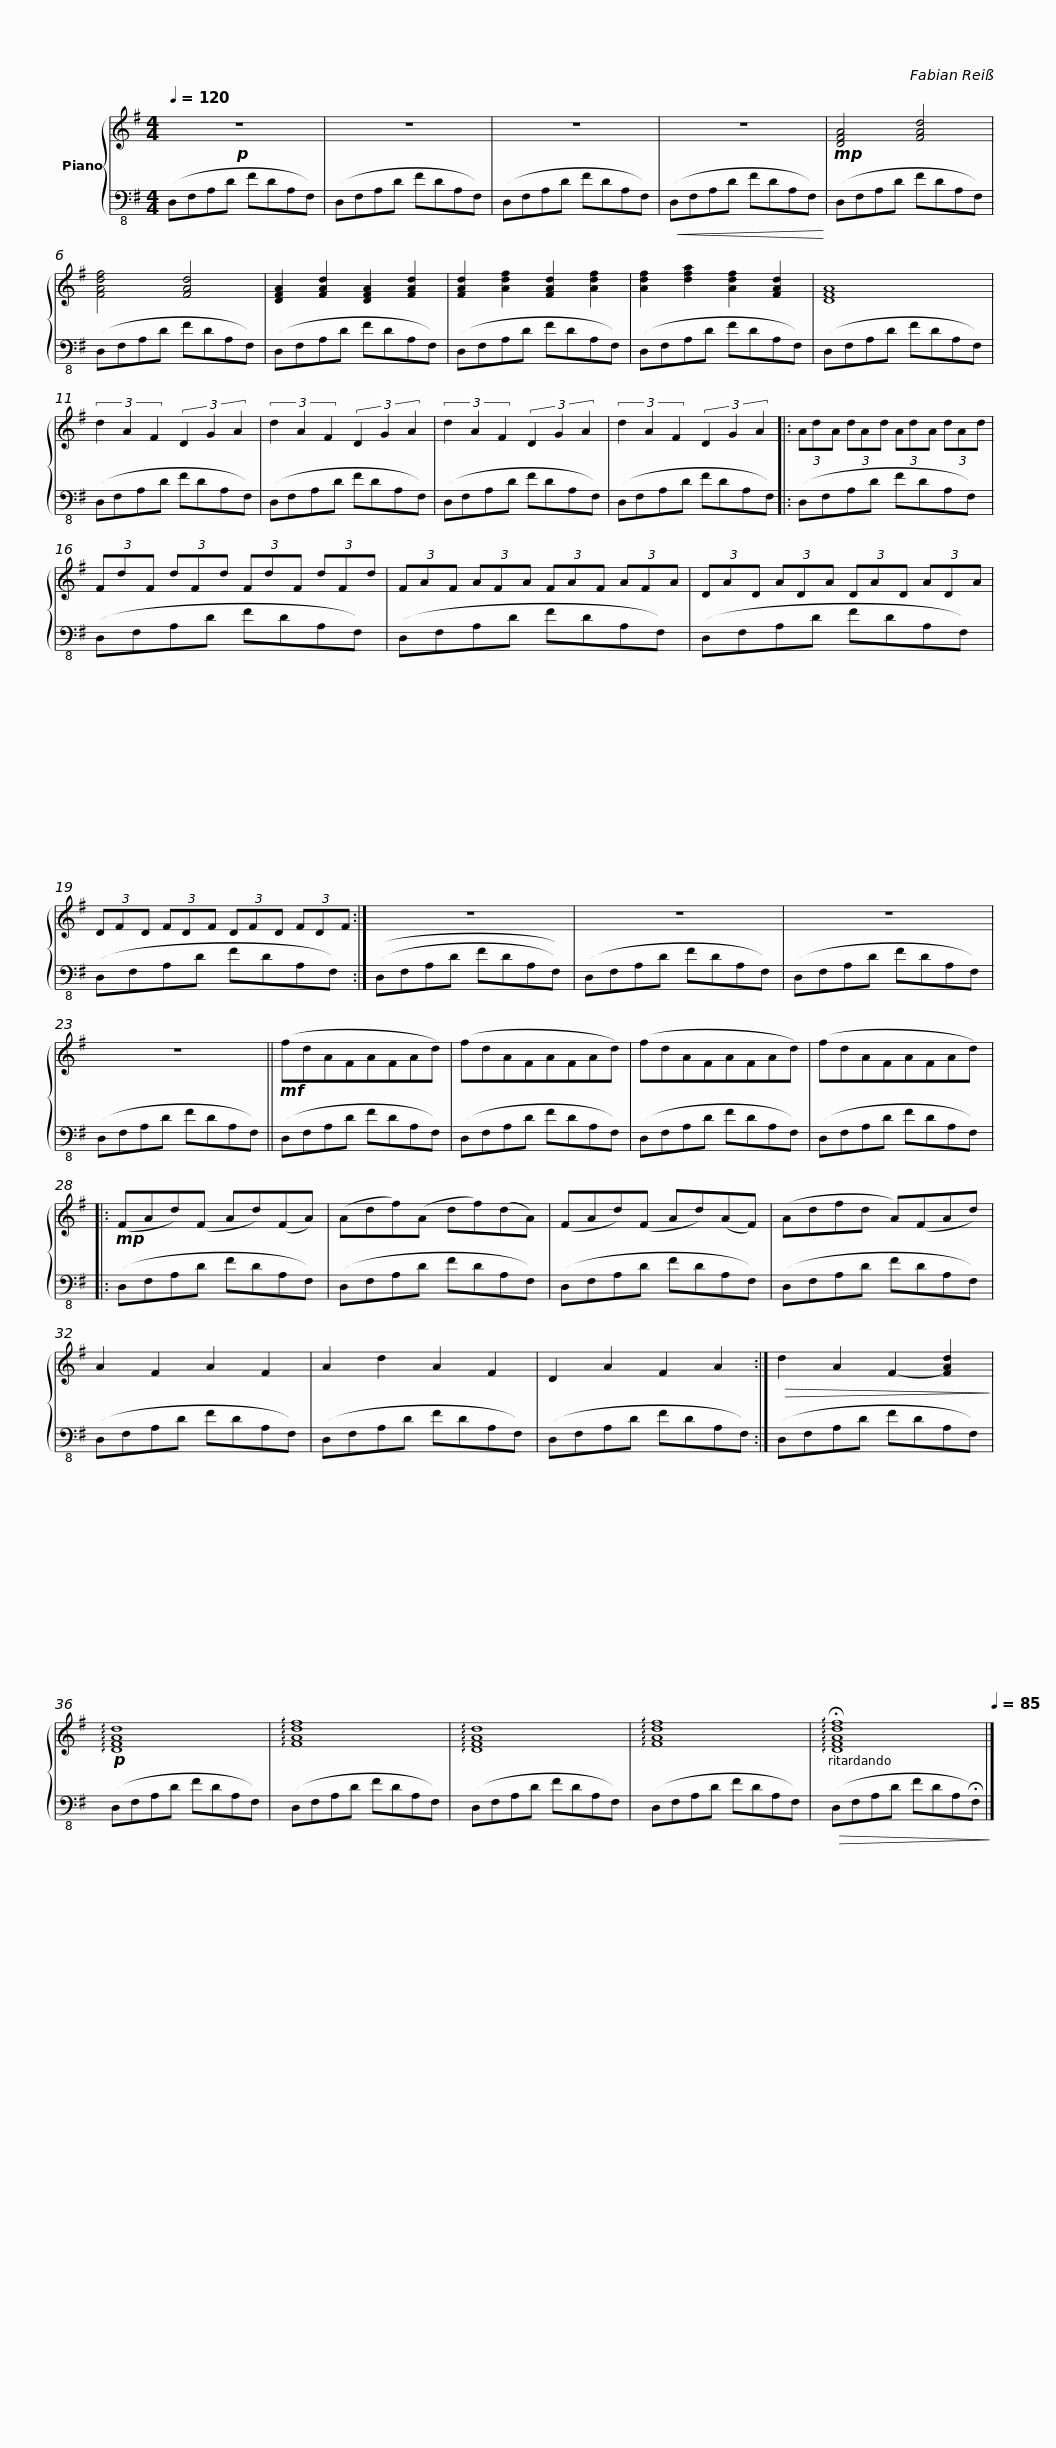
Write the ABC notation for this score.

X:1
%%score { 1 | 2 }
L:1/8
Q:1/4=120
M:4/4
I:linebreak $
K:G
V:1 treble
V:2 bass-8
V:1
!p! z8 | z8 | z8 | z8 |$!mp! [DFA]4 [FAd]4 | %5
 [FAdf]4 [FAd]4 | [DFA]2 [FAd]2 [DFA]2 [FAd]2 |$ [FAd]2 [Adf]2 [FAd]2 [Adf]2 | [Adf]2 [dfa]2 [Adf]2 [FAd]2 | [DFA]8 |$ %10
 (3d2 A2 F2 (3D2 G2 A2 | (3d2 A2 F2 (3D2 G2 A2 | (3d2 A2 F2 (3D2 G2 A2 |$ (3d2 A2 F2 (3D2 G2 A2 |: (3AdA (3dAd (3AdA (3dAd | %15
 (3FdF (3dFd (3FdF (3dFd |$ (3FAF (3AFA (3FAF (3AFA | (3DAD (3ADA (3DAD (3ADA | (3DFD (3FDF (3DFD (3FDF :|$ z8 | %20
 z8 | z8 |$ z8 ||!mf! (fdAFAFAd) | (fdAFAFAd) |$ %25
 (fdAFAFAd) | (fdAFAFAd) |:!mp! (FAd)(F Ad)(FA) |$ (Adf)(A df)(dA) | (FAd)(F Ad)(AF) | %30
 (Adfd A)(FAd) |$ A2 F2 A2 F2 | A2 d2 A2 F2 | D2 A2 F2 A2 :|!>(! d2- A2- F2- [FAd]2!>)! |$ %35
!p! !arpeggio![DFAd]8 | !arpeggio![FAdf]8 | !arpeggio![DFAd]8 | !arpeggio![FAdf]8 |$[Q:1/4=120] !arpeggio!!fermata![DFAdf]8[Q:1/4=115][Q:1/4=110][Q:1/4=105][Q:1/4=100][Q:1/4=95][Q:1/4=90][Q:1/4=85] |] %40
V:2
 (D,F,A,D FDA,F,) | (D,F,A,D FDA,F,) | (D,F,A,D FDA,F,) |!<(! (D,F,A,D FDA,F,)!<)! |$ (D,F,A,D FDA,F,) | %5
 (D,F,A,D FDA,F,) | (D,F,A,D FDA,F,) |$ (D,F,A,D FDA,F,) | (D,F,A,D FDA,F,) | (D,F,A,D FDA,F,) |$ %10
 (D,F,A,D FDA,F,) | (D,F,A,D FDA,F,) | (D,F,A,D FDA,F,) |$ (D,F,A,D FDA,F,) |: (D,F,A,D FDA,F,) | %15
 (D,F,A,D FDA,F,) |$ (D,F,A,D FDA,F,) | (D,F,A,D FDA,F,) | (D,F,A,D FDA,F,) :|$ ((D,F,A,D FDA,F,)) | %20
 (D,F,A,D FDA,F,) | (D,F,A,D FDA,F,) |$ (D,F,A,D FDA,F,) || (D,F,A,D FDA,F,) | (D,F,A,D FDA,F,) |$ %25
 (D,F,A,D FDA,F,) | (D,F,A,D FDA,F,) |: (D,F,A,D FDA,F,) |$ (D,F,A,D FDA,F,) | (D,F,A,D FDA,F,) | %30
 (D,F,A,D FDA,F,) |$ (D,F,A,D FDA,F,) | (D,F,A,D FDA,F,) | (D,F,A,D FDA,F,) :| (D,F,A,D FDA,F,) |$ %35
 (D,F,A,D FDA,F,) | (D,F,A,D FDA,F,) | (D,F,A,D FDA,F,) | (D,F,A,D FDA,F,) |$!>(! (D,F,A,D FDA,!fermata!F,)!>)! |] %40
